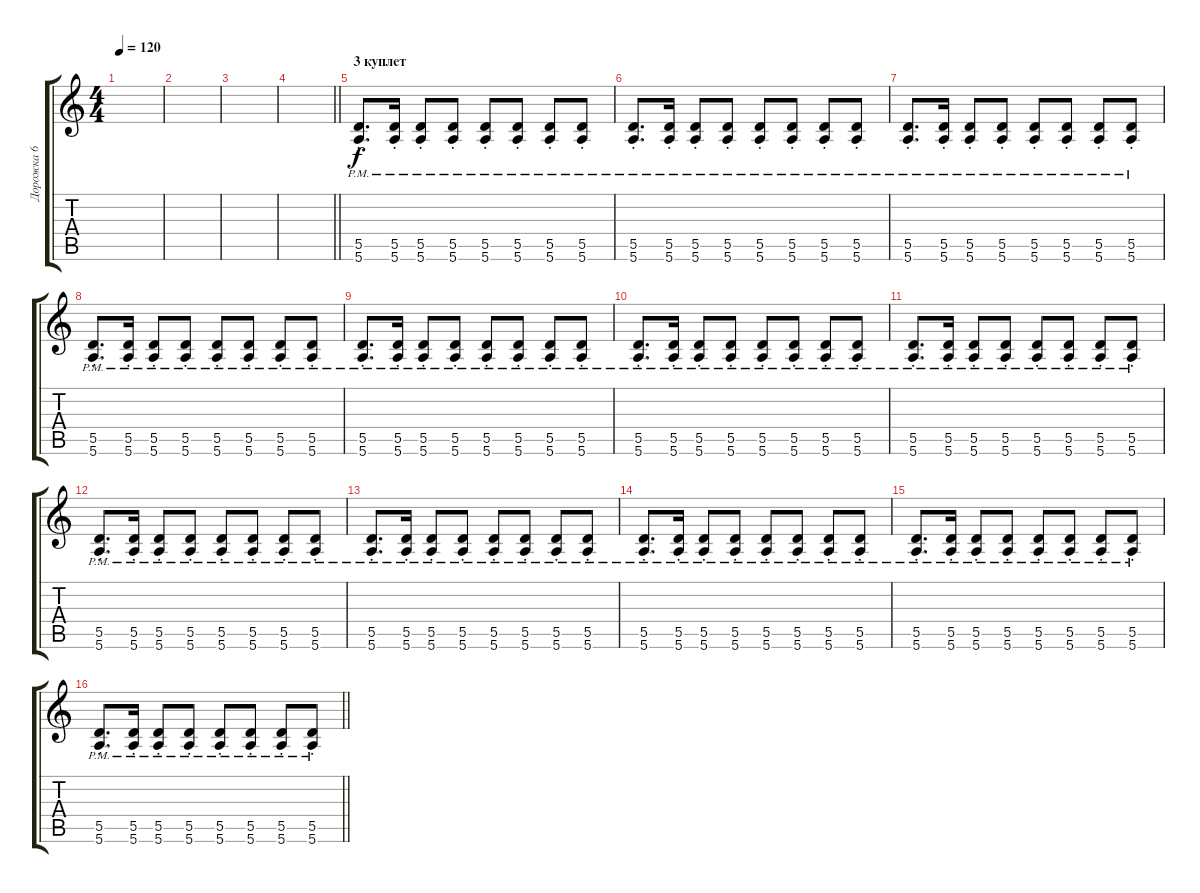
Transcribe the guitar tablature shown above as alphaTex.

\track ("Дорожка 6" "Дорожка 6") {instrument distortionguitar}
\staff {score tabs}
\tuning (E4 B3 G3 D3 A2 E2) {hide}
\ts (4 4)
\tempo 120
\clef g2
\ks c
|
|
|
\barLineRight lightlight
|
\section ("" "3 куплет")
(5.5{pm st} 5.6{pm st}).8{d} (5.5{pm st} 5.6{pm st}).16 (5.5{pm st} 5.6{pm st}).8 (5.5{pm st} 5.6{pm st}).8 (5.5{pm st} 5.6{pm st}).8 (5.5{pm st} 5.6{pm st}).8 (5.5{pm st} 5.6{pm st}).8 (5.5{pm st} 5.6{pm st}).8 |
(5.5{pm st} 5.6{pm st}).8{d} (5.5{pm st} 5.6{pm st}).16 (5.5{pm st} 5.6{pm st}).8 (5.5{pm st} 5.6{pm st}).8 (5.5{pm st} 5.6{pm st}).8 (5.5{pm st} 5.6{pm st}).8 (5.5{pm st} 5.6{pm st}).8 (5.5{pm st} 5.6{pm st}).8 |
(5.5{pm st} 5.6{pm st}).8{d} (5.5{pm st} 5.6{pm st}).16 (5.5{pm st} 5.6{pm st}).8 (5.5{pm st} 5.6{pm st}).8 (5.5{pm st} 5.6{pm st}).8 (5.5{pm st} 5.6{pm st}).8 (5.5{pm st} 5.6{pm st}).8 (5.5{pm st} 5.6{pm st}).8 |
(5.5{pm st} 5.6{pm st}).8{d} (5.5{pm st} 5.6{pm st}).16 (5.5{pm st} 5.6{pm st}).8 (5.5{pm st} 5.6{pm st}).8 (5.5{pm st} 5.6{pm st}).8 (5.5{pm st} 5.6{pm st}).8 (5.5{pm st} 5.6{pm st}).8 (5.5{pm st} 5.6{pm st}).8 |
(5.5{pm st} 5.6{pm st}).8{d} (5.5{pm st} 5.6{pm st}).16 (5.5{pm st} 5.6{pm st}).8 (5.5{pm st} 5.6{pm st}).8 (5.5{pm st} 5.6{pm st}).8 (5.5{pm st} 5.6{pm st}).8 (5.5{pm st} 5.6{pm st}).8 (5.5{pm st} 5.6{pm st}).8 |
(5.5{pm st} 5.6{pm st}).8{d} (5.5{pm st} 5.6{pm st}).16 (5.5{pm st} 5.6{pm st}).8 (5.5{pm st} 5.6{pm st}).8 (5.5{pm st} 5.6{pm st}).8 (5.5{pm st} 5.6{pm st}).8 (5.5{pm st} 5.6{pm st}).8 (5.5{pm st} 5.6{pm st}).8 |
(5.5{pm st} 5.6{pm st}).8{d} (5.5{pm st} 5.6{pm st}).16 (5.5{pm st} 5.6{pm st}).8 (5.5{pm st} 5.6{pm st}).8 (5.5{pm st} 5.6{pm st}).8 (5.5{pm st} 5.6{pm st}).8 (5.5{pm st} 5.6{pm st}).8 (5.5{pm st} 5.6{pm st}).8 |
(5.5{pm st} 5.6{pm st}).8{d} (5.5{pm st} 5.6{pm st}).16 (5.5{pm st} 5.6{pm st}).8 (5.5{pm st} 5.6{pm st}).8 (5.5{pm st} 5.6{pm st}).8 (5.5{pm st} 5.6{pm st}).8 (5.5{pm st} 5.6{pm st}).8 (5.5{pm st} 5.6{pm st}).8 |
(5.5{pm st} 5.6{pm st}).8{d} (5.5{pm st} 5.6{pm st}).16 (5.5{pm st} 5.6{pm st}).8 (5.5{pm st} 5.6{pm st}).8 (5.5{pm st} 5.6{pm st}).8 (5.5{pm st} 5.6{pm st}).8 (5.5{pm st} 5.6{pm st}).8 (5.5{pm st} 5.6{pm st}).8 |
(5.5{pm st} 5.6{pm st}).8{d} (5.5{pm st} 5.6{pm st}).16 (5.5{pm st} 5.6{pm st}).8 (5.5{pm st} 5.6{pm st}).8 (5.5{pm st} 5.6{pm st}).8 (5.5{pm st} 5.6{pm st}).8 (5.5{pm st} 5.6{pm st}).8 (5.5{pm st} 5.6{pm st}).8 |
(5.5{pm st} 5.6{pm st}).8{d} (5.5{pm st} 5.6{pm st}).16 (5.5{pm st} 5.6{pm st}).8 (5.5{pm st} 5.6{pm st}).8 (5.5{pm st} 5.6{pm st}).8 (5.5{pm st} 5.6{pm st}).8 (5.5{pm st} 5.6{pm st}).8 (5.5{pm st} 5.6{pm st}).8 |
\barLineRight lightlight
(5.5{pm st} 5.6{pm st}).8{d} (5.5{pm st} 5.6{pm st}).16 (5.5{pm st} 5.6{pm st}).8 (5.5{pm st} 5.6{pm st}).8 (5.5{pm st} 5.6{pm st}).8 (5.5{pm st} 5.6{pm st}).8 (5.5{pm st} 5.6{pm st}).8 (5.5{pm st} 5.6{pm st}).8
